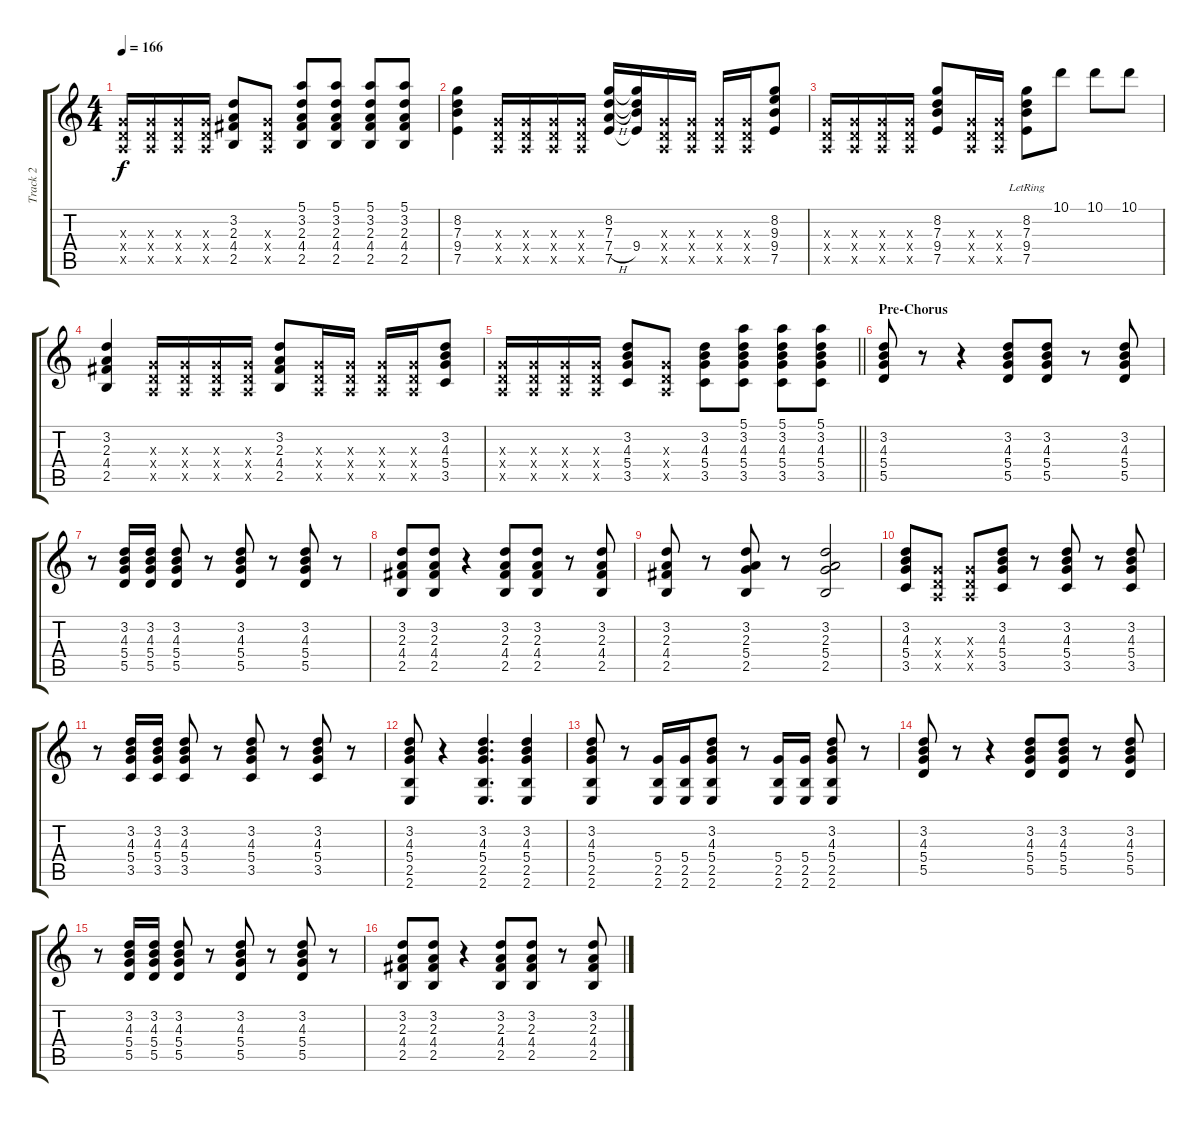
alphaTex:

\track ("Track 2" "Track 2") {instrument electricguitarjazz}
\staff {score tabs}
\tuning (E4 B3 G3 D3 A2 D2) {hide}
\ts (4 4)
\tempo 166
\clef g2
\ks c
(0.3{x} 0.4{x} 0.5{x}).16{dy f} (0.3{x} 0.4{x} 0.5{x}).16 (0.3{x} 0.4{x} 0.5{x}).16 (0.3{x} 0.4{x} 0.5{x}).16 (3.2 2.3 4.4 2.5).8 (0.3{x} 0.4{x} 0.5{x}).8 (5.1 3.2 2.3 4.4 2.5).8 (5.1 3.2 2.3 4.4 2.5).8 (5.1 3.2 2.3 4.4 2.5).8 (5.1 3.2 2.3 4.4 2.5).8 |
(8.2 7.3 9.4 7.5).4 (0.3{x} 0.4{x} 0.5{x}).16 (0.3{x} 0.4{x} 0.5{x}).16 (0.3{x} 0.4{x} 0.5{x}).16 (0.3{x} 0.4{x} 0.5{x}).16 (8.2 7.3 7.4{h} 7.5).16 (8.2{t} 7.3{t} 9.4 7.5{t}).16 (0.3{x} 0.4{x} 0.5{x}).16 (0.3{x} 0.4{x} 0.5{x}).16 (0.3{x} 0.4{x} 0.5{x}).16 (0.3{x} 0.4{x} 0.5{x}).16 (8.2 9.3 9.4 7.5).8 |
(0.3{x} 0.4{x} 0.5{x}).16 (0.3{x} 0.4{x} 0.5{x}).16 (0.3{x} 0.4{x} 0.5{x}).16 (0.3{x} 0.4{x} 0.5{x}).16 (8.2 7.3 9.4 7.5).8 (0.3{x} 0.4{x} 0.5{x}).16 (0.3{x} 0.4{x} 0.5{x}).16 (8.2{lr} 7.3{lr} 9.4{lr} 7.5{lr}).8 10.1.8 10.1.8 10.1.8 |
(3.2 2.3 4.4 2.5).4 (0.3{x} 0.4{x} 0.5{x}).16 (0.3{x} 0.4{x} 0.5{x}).16 (0.3{x} 0.4{x} 0.5{x}).16 (0.3{x} 0.4{x} 0.5{x}).16 (3.2 2.3 4.4 2.5).8 (0.3{x} 0.4{x} 0.5{x}).16 (0.3{x} 0.4{x} 0.5{x}).16 (0.3{x} 0.4{x} 0.5{x}).16 (0.3{x} 0.4{x} 0.5{x}).16 (3.2 4.3 5.4 3.5).8 |
\barLineRight lightlight
(0.3{x} 0.4{x} 0.5{x}).16 (0.3{x} 0.4{x} 0.5{x}).16 (0.3{x} 0.4{x} 0.5{x}).16 (0.3{x} 0.4{x} 0.5{x}).16 (3.2 4.3 5.4 3.5).8 (0.3{x} 0.4{x} 0.5{x}).8 (3.2 4.3 5.4 3.5).8 (5.1 3.2 4.3 5.4 3.5).8 (5.1 3.2 4.3 5.4 3.5).8 (5.1 3.2 4.3 5.4 3.5).8 |
\section ("" "Pre-Chorus")
(3.2 4.3 5.4 5.5).8 r.8 r.4 (3.2 4.3 5.4 5.5).8 (3.2 4.3 5.4 5.5).8 r.8 (3.2 4.3 5.4 5.5).8 |
r.8 (3.2 4.3 5.4 5.5).16 (3.2 4.3 5.4 5.5).16 (3.2 4.3 5.4 5.5).8 r.8 (3.2 4.3 5.4 5.5).8 r.8 (3.2 4.3 5.4 5.5).8 r.8 |
(3.2 2.3 4.4 2.5).8 (3.2 2.3 4.4 2.5).8 r.4 (3.2 2.3 4.4 2.5).8 (3.2 2.3 4.4 2.5).8 r.8 (3.2 2.3 4.4 2.5).8 |
(3.2 2.3 4.4 2.5).8 r.8 (3.2 2.3 5.4 2.5).8 r.8 (3.2 2.3 5.4 2.5).2 |
(3.2 4.3 5.4 3.5).8 (0.3{x} 0.4{x} 0.5{x}).8 (0.3{x} 0.4{x} 0.5{x}).8 (3.2 4.3 5.4 3.5).8 r.8 (3.2 4.3 5.4 3.5).8 r.8 (3.2 4.3 5.4 3.5).8 |
r.8 (3.2 4.3 5.4 3.5).16 (3.2 4.3 5.4 3.5).16 (3.2 4.3 5.4 3.5).8 r.8 (3.2 4.3 5.4 3.5).8 r.8 (3.2 4.3 5.4 3.5).8 r.8 |
(3.2 4.3 5.4 2.5 2.6).8 r.4 (3.2 4.3 5.4 2.5 2.6).4{d} (3.2 4.3 5.4 2.5 2.6).4 |
(3.2 4.3 5.4 2.5 2.6).8 r.8 (5.4 2.5 2.6).16 (5.4 2.5 2.6).16 (3.2 4.3 5.4 2.5 2.6).8 r.8 (5.4 2.5 2.6).16 (5.4 2.5 2.6).16 (3.2 4.3 5.4 2.5 2.6).8 r.8 |
(3.2 4.3 5.4 5.5).8 r.8 r.4 (3.2 4.3 5.4 5.5).8 (3.2 4.3 5.4 5.5).8 r.8 (3.2 4.3 5.4 5.5).8 |
r.8 (3.2 4.3 5.4 5.5).16 (3.2 4.3 5.4 5.5).16 (3.2 4.3 5.4 5.5).8 r.8 (3.2 4.3 5.4 5.5).8 r.8 (3.2 4.3 5.4 5.5).8 r.8 |
(3.2 2.3 4.4 2.5).8 (3.2 2.3 4.4 2.5).8 r.4 (3.2 2.3 4.4 2.5).8 (3.2 2.3 4.4 2.5).8 r.8 (3.2 2.3 4.4 2.5).8
